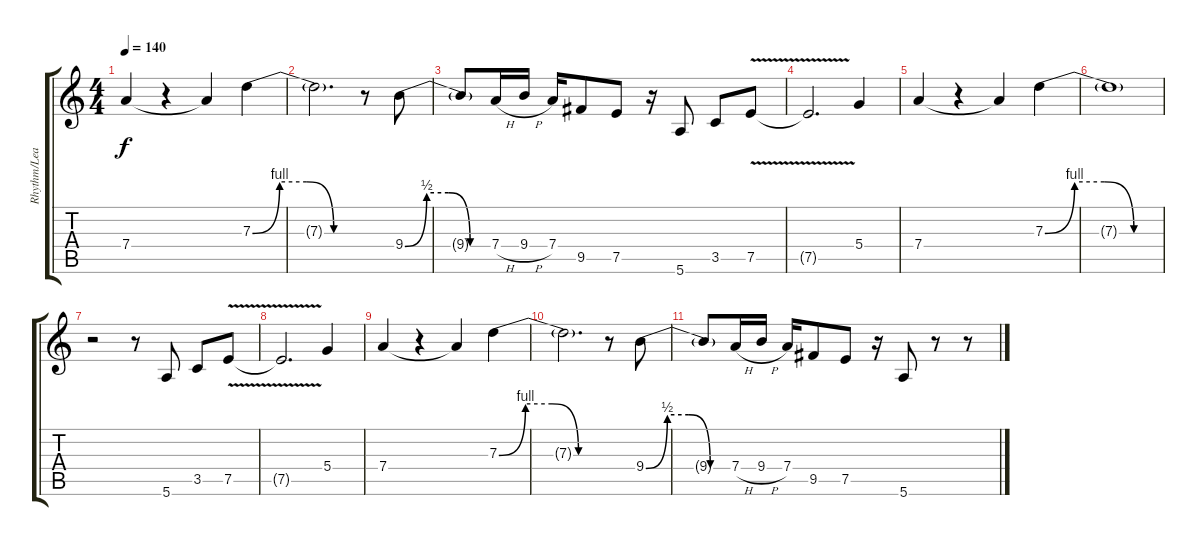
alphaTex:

\track ("Rhythm/Lead" "Rhythm/Lea") {instrument distortionguitar}
\staff {score tabs}
\tuning (E4 B3 G3 D3 A2 E2) {hide}
\ts (4 4)
\tempo 140
\clef g2
\ks c
7.4.4{dy f} r.4 7.4{t}.4 7.3{be (custom 0 0 15 4 30 4 45 0 60 0)}.4 |
7.3{t}.2{d} r.8 9.4{be (custom 0 0 15 2 30 2 45 0 60 0)}.8 |
9.4{t}.8 7.4{h}.16 9.4{h}.16 7.4.16 9.5.8 7.5.8 r.16 5.6.8 3.5.8 7.5{v}.8 |
7.5{t}.2{d} 5.4.4 |
7.4.4 r.4 7.4{t}.4 7.3{be (custom 0 0 15 4 30 4 45 0 60 0)}.4 |
7.3{t}.1 |
r.2 r.8 5.6.8 3.5.8 7.5{v}.8 |
7.5{t}.2{d} 5.4.4 |
7.4.4 r.4 7.4{t}.4 7.3{be (custom 0 0 15 4 30 4 45 0 60 0)}.4 |
7.3{t}.2{d} r.8 9.4{be (custom 0 0 15 2 30 2 45 0 60 0)}.8 |
9.4{t}.8 7.4{h}.16 9.4{h}.16 7.4.16 9.5.8 7.5.8 r.16 5.6.8 r.8 r.8
